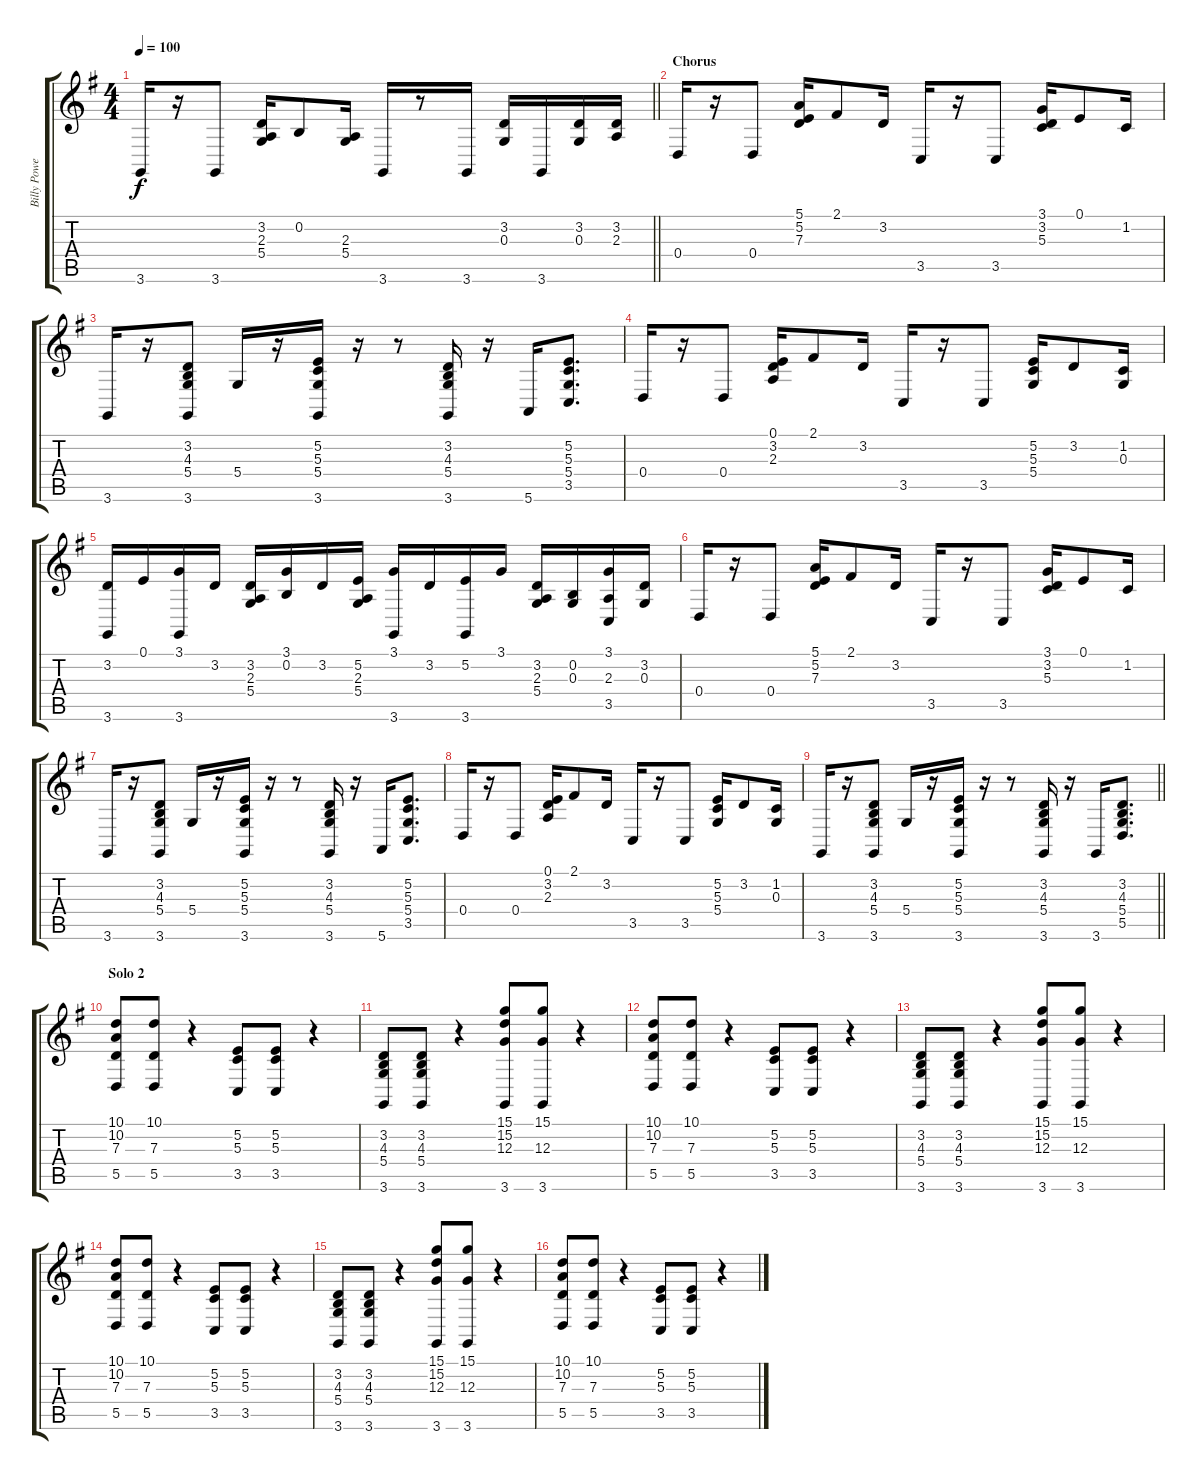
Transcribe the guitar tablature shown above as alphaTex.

\track ("Billy Powell" "Billy Powe") {instrument acousticgrandpiano}
\staff {score tabs}
\tuning (E4 B3 G3 D3 A2 E2) {hide}
\ts (4 4)
\tempo 100
\clef g2
\barLineRight lightlight
\ks g
3.6.16{dy f} r.16 3.6.8 (3.2 2.3 5.4).16 0.2.8 (2.3 5.4).16 3.6.16 r.8 3.6.16 (3.2 0.3).16 3.6.16 (3.2 0.3).16 (3.2 2.3).16 |
\section ("" "Chorus")
0.4.16 r.16 0.4.8 (5.1 5.2 7.3).16 2.1.8 3.2.16 3.5.16 r.16 3.5.8 (3.1 3.2 5.3).16 0.1.8 1.2.16 |
3.6.16 r.16 (3.2 4.3 5.4 3.6).8 5.4.16 r.16 (5.2 5.3 5.4 3.6).16 r.16 r.8 (3.2 4.3 5.4 3.6).16 r.16 5.6.16 (5.2 5.3 5.4 3.5).8{d} |
0.4.16 r.16 0.4.8 (0.1 3.2 2.3).16 2.1.8 3.2.16 3.5.16 r.16 3.5.8 (5.2 5.3 5.4).16 3.2.8 (1.2 0.3).16 |
(3.2 3.6).16 0.1.16 (3.1 3.6).16 3.2.16 (3.2 2.3 5.4).16 (3.1 0.2).16 3.2.16 (5.2 2.3 5.4).16 (3.1 3.6).16 3.2.16 (5.2 3.6).16 3.1.16 (3.2 2.3 5.4).16 (0.2 0.3).16 (3.1 2.3 3.5).16 (3.2 0.3).16 |
0.4.16 r.16 0.4.8 (5.1 5.2 7.3).16 2.1.8 3.2.16 3.5.16 r.16 3.5.8 (3.1 3.2 5.3).16 0.1.8 1.2.16 |
3.6.16 r.16 (3.2 4.3 5.4 3.6).8 5.4.16 r.16 (5.2 5.3 5.4 3.6).16 r.16 r.8 (3.2 4.3 5.4 3.6).16 r.16 5.6.16 (5.2 5.3 5.4 3.5).8{d} |
0.4.16 r.16 0.4.8 (0.1 3.2 2.3).16 2.1.8 3.2.16 3.5.16 r.16 3.5.8 (5.2 5.3 5.4).16 3.2.8 (1.2 0.3).16 |
\barLineRight lightlight
3.6.16 r.16 (3.2 4.3 5.4 3.6).8 5.4.16 r.16 (5.2 5.3 5.4 3.6).16 r.16 r.8 (3.2 4.3 5.4 3.6).16 r.16 3.6.16 (3.2 4.3 5.4 5.5).8{d} |
\section ("" "Solo 2")
(10.1 10.2 7.3 5.5).8 (10.1 7.3 5.5).8 r.4 (5.2 5.3 3.5).8 (5.2 5.3 3.5).8 r.4 |
(3.2 4.3 5.4 3.6).8 (3.2 4.3 5.4 3.6).8 r.4 (15.1 15.2 12.3 3.6).8 (15.1 12.3 3.6).8 r.4 |
(10.1 10.2 7.3 5.5).8 (10.1 7.3 5.5).8 r.4 (5.2 5.3 3.5).8 (5.2 5.3 3.5).8 r.4 |
(3.2 4.3 5.4 3.6).8 (3.2 4.3 5.4 3.6).8 r.4 (15.1 15.2 12.3 3.6).8 (15.1 12.3 3.6).8 r.4 |
(10.1 10.2 7.3 5.5).8 (10.1 7.3 5.5).8 r.4 (5.2 5.3 3.5).8 (5.2 5.3 3.5).8 r.4 |
(3.2 4.3 5.4 3.6).8 (3.2 4.3 5.4 3.6).8 r.4 (15.1 15.2 12.3 3.6).8 (15.1 12.3 3.6).8 r.4 |
(10.1 10.2 7.3 5.5).8 (10.1 7.3 5.5).8 r.4 (5.2 5.3 3.5).8 (5.2 5.3 3.5).8 r.4
